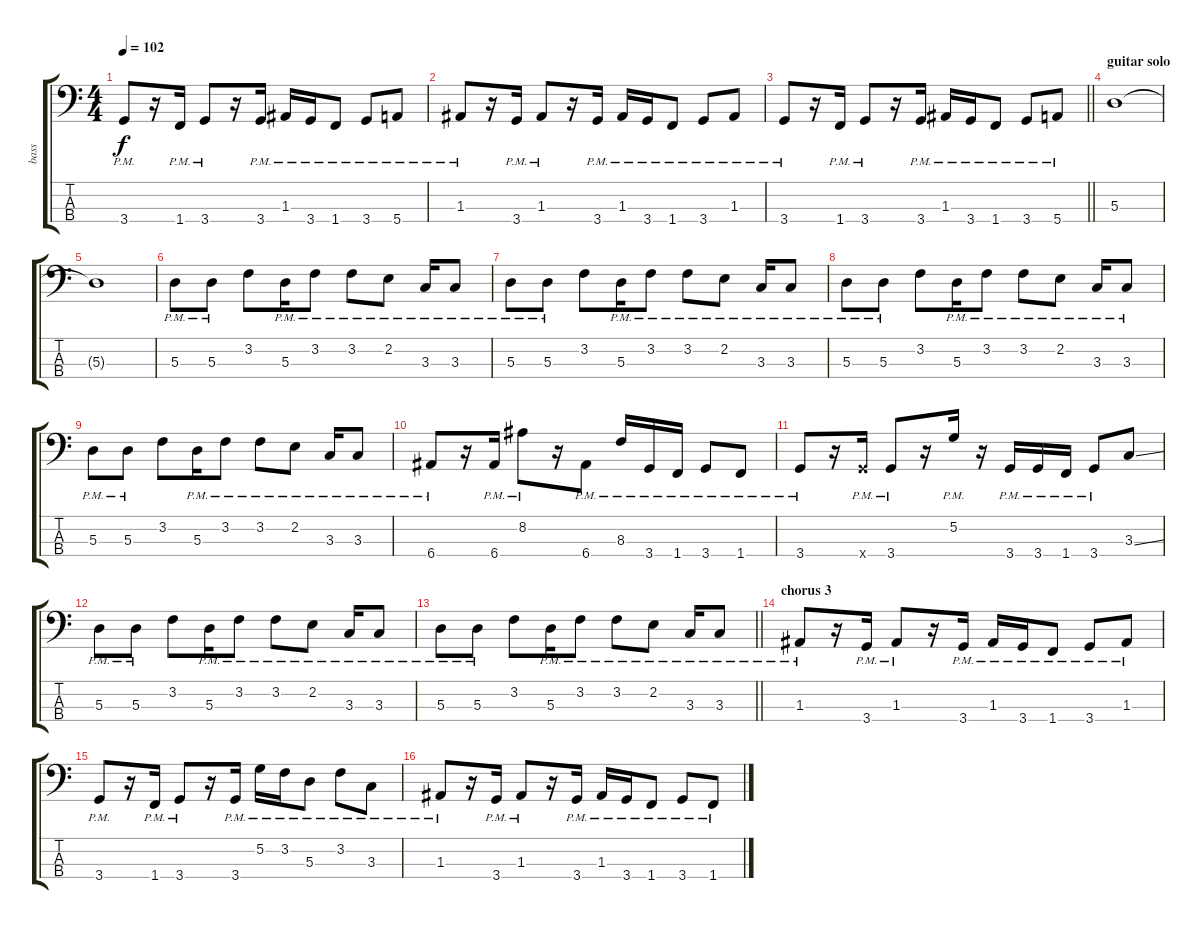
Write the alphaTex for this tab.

\track ("bass" "bass") {instrument electricbassfinger}
\staff {score tabs}
\tuning (G2 D2 A1 E1) {hide}
\ts (4 4)
\tempo 102
\clef f4
\ks c
3.4{pm}.8{dy f} r.16 1.4{pm}.16 3.4{pm}.8 r.16 3.4{pm}.16 1.3{pm}.16 3.4{pm}.16 1.4{pm}.8 3.4{pm}.8 5.4{pm}.8 |
1.3{pm}.8 r.16 3.4{pm}.16 1.3{pm}.8 r.16 3.4{pm}.16 1.3{pm}.16 3.4{pm}.16 1.4{pm}.8 3.4{pm}.8 1.3{pm}.8 |
\barLineRight lightlight
3.4{pm}.8 r.16 1.4{pm}.16 3.4{pm}.8 r.16 3.4{pm}.16 1.3{pm}.16 3.4{pm}.16 1.4{pm}.8 3.4{pm}.8 5.4{pm}.8 |
\section ("" "guitar solo")
5.3.1 |
5.3{t}.1 |
5.3{pm}.8 5.3{pm}.8 3.2.8 5.3{pm}.16 3.2{pm}.8 3.2{pm}.8 2.2{pm}.8 3.3{pm}.16 3.3{pm}.8 |
5.3{pm}.8 5.3{pm}.8 3.2.8 5.3{pm}.16 3.2{pm}.8 3.2{pm}.8 2.2{pm}.8 3.3{pm}.16 3.3{pm}.8 |
5.3{pm}.8 5.3{pm}.8 3.2.8 5.3{pm}.16 3.2{pm}.8 3.2{pm}.8 2.2{pm}.8 3.3{pm}.16 3.3{pm}.8 |
5.3{pm}.8 5.3{pm}.8 3.2.8 5.3{pm}.16 3.2{pm}.8 3.2{pm}.8 2.2{pm}.8 3.3{pm}.16 3.3{pm}.8 |
6.4{pm}.8 r.16 6.4{pm}.16 8.2{pm}.8 r.16 6.4{pm}.8 8.3{pm}.16 3.4{pm}.16 1.4{pm}.16 3.4{pm}.8 1.4{pm}.8 |
3.4{pm}.8 r.16 3.4{pm x}.16 3.4{pm}.8 r.16 5.2{pm}.16 r.16 3.4{pm}.16 3.4{pm}.16 1.4{pm}.16 3.4{pm}.8 3.3{ss}.8 |
5.3{pm}.8 5.3{pm}.8 3.2.8 5.3{pm}.16 3.2{pm}.8 3.2{pm}.8 2.2{pm}.8 3.3{pm}.16 3.3{pm}.8 |
\barLineRight lightlight
5.3{pm}.8 5.3{pm}.8 3.2.8 5.3{pm}.16 3.2{pm}.8 3.2{pm}.8 2.2{pm}.8 3.3{pm}.16 3.3{pm}.8 |
\section ("" "chorus 3")
1.3{pm}.8 r.16 3.4{pm}.16 1.3{pm}.8 r.16 3.4{pm}.16 1.3{pm}.16 3.4{pm}.16 1.4{pm}.8 3.4{pm}.8 1.3{pm}.8 |
3.4{pm}.8 r.16 1.4{pm}.16 3.4{pm}.8 r.16 3.4{pm}.16 5.2{pm}.16 3.2{pm}.16 5.3{pm}.8 3.2{pm}.8 3.3{pm}.8 |
1.3{pm}.8 r.16 3.4{pm}.16 1.3{pm}.8 r.16 3.4{pm}.16 1.3{pm}.16 3.4{pm}.16 1.4{pm}.8 3.4{pm}.8 1.4{pm}.8
